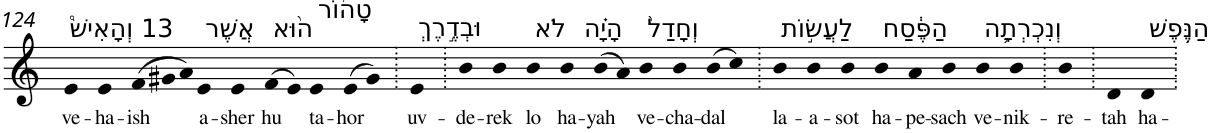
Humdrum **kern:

**kern	**text
*part1	*part1
*staff1	*staff1
*I"Piano	*
*I'Pno	*
!!LO:PB:g=z
*clefG2	*
*k[]	*
=124	=124
!LO:TX:a:t=13 וְהָאִישׁ֩	!
!	!LO:LY:b
4e	ve-
!	!LO:LY:b
4e	-ha-
*Xtuplet	*
!	!LO:LY:b
(>12f	-ish
12g#X	.
12a)	.
!LO:TX:a:t=אֲשֶׁר	!
!	!LO:LY:b
4e	a-
!	!LO:LY:b
4e	-sher
!LO:TX:a:t=ה֨וּא	!
!	!LO:LY:b
(>8f	hu
8e)	.
!LO:TX:a:t=טָה֜וֹר	!
!	!LO:LY:b
4e	ta-
!	!LO:LY:b
(>8e	-hor
8g#)	.
=125.	=125.
!LO:TX:a:t=וּבְדֶ֣רֶךְ	!
!	!LO:LY:b
4e	uv-
=126.	=126.
!	!LO:LY:b
4b	-de-
!	!LO:LY:b
4b	-rek
!LO:TX:a:t=לֹא	!
!	!LO:LY:b
4b	lo
!LO:TX:a:t=הָיָ֗ה	!
!	!LO:LY:b
4b	ha-
!	!LO:LY:b
(>8b	-yah
8a)	.
!LO:TX:a:t=וְחָדַל֙	!
!	!LO:LY:b
4b	ve-
!	!LO:LY:b
4b	-cha-
!	!LO:LY:b
(>8b	-dal
8cc)	.
=127.	=127.
!LO:TX:a:t=לַעֲשׂ֣וֹת	!
!	!LO:LY:b
4b	la-
!	!LO:LY:b
4b	-a-
!	!LO:LY:b
4b	-sot
!LO:TX:a:t=הַפֶּ֔סַח	!
!	!LO:LY:b
4b	ha-
!	!LO:LY:b
4a	-pe-
!	!LO:LY:b
4b	-sach
!LO:TX:a:t=וְנִכְרְתָ֛ה	!
!	!LO:LY:b
4b	ve-
!	!LO:LY:b
4b	-nik-
=128.	=128.
!	!LO:LY:b
4b	-re-
=129.	=129.
!	!LO:LY:b
4d	-tah
!LO:TX:a:t=הַנֶּ֥פֶשׁ	!
!	!LO:LY:b
4d	ha-
=.	=.
*-	*-
